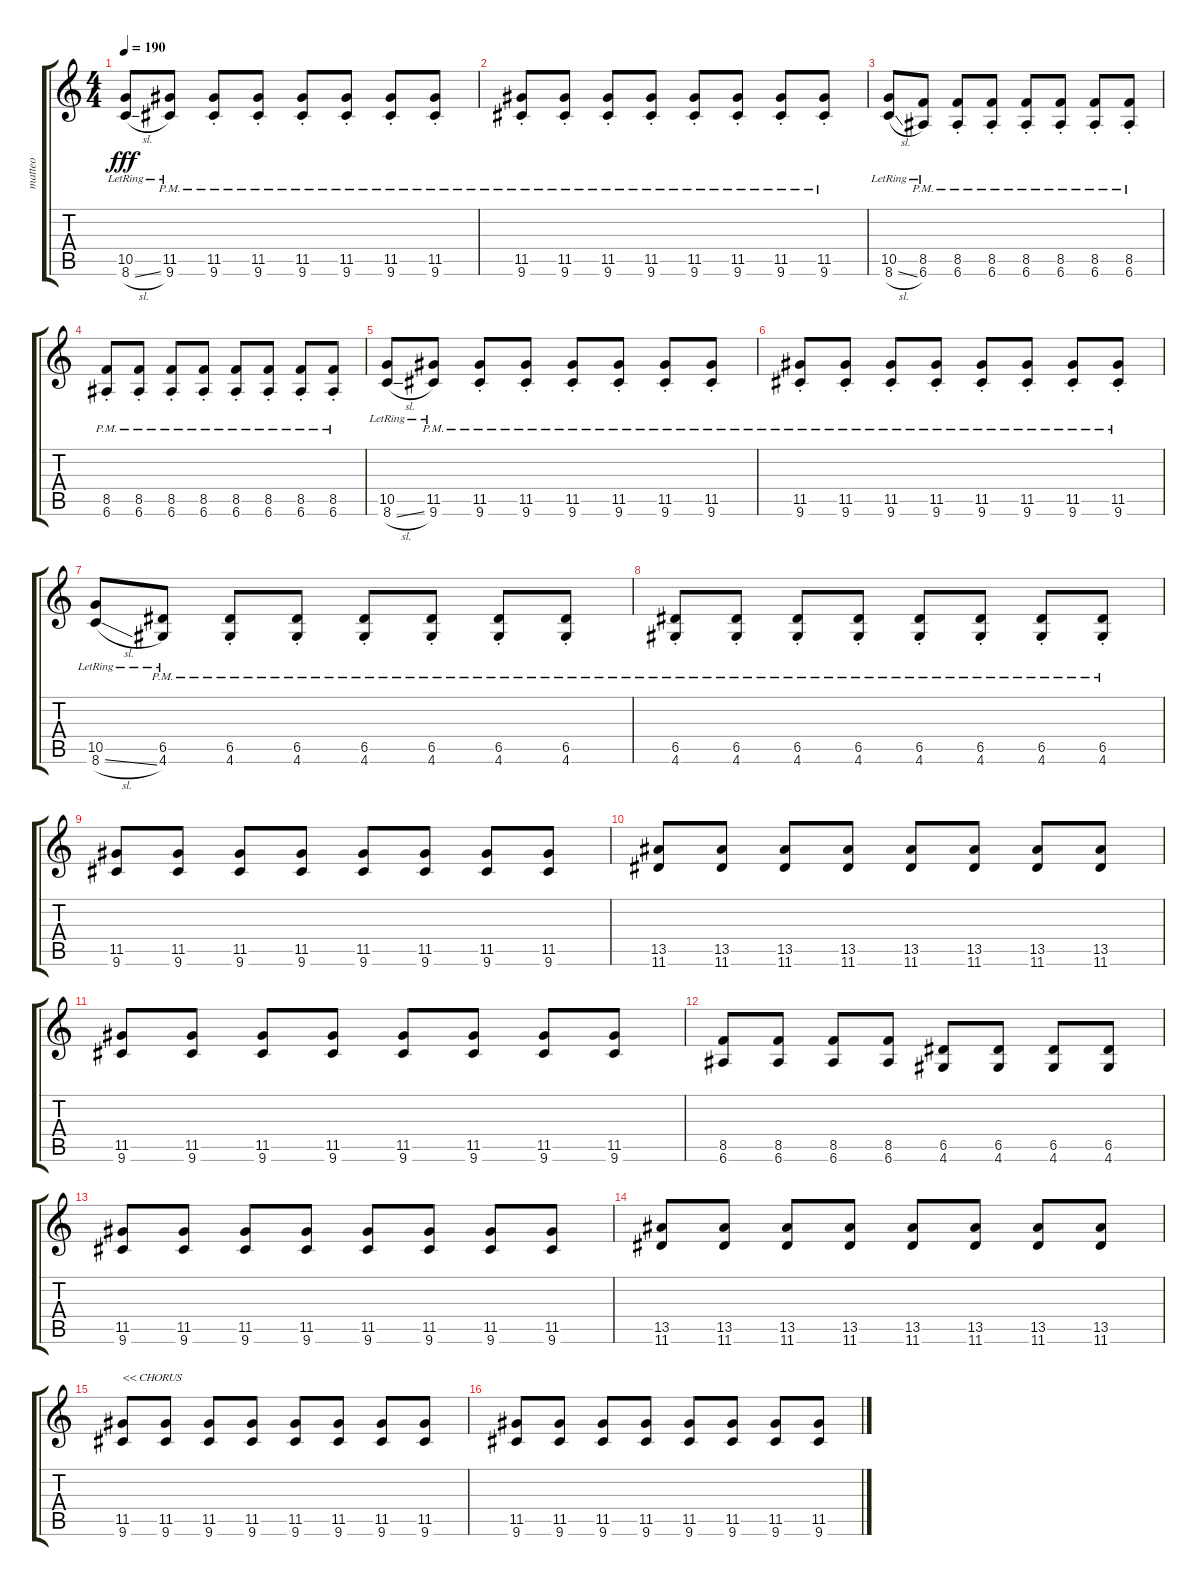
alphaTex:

\track ("matteo" "matteo") {instrument distortionguitar}
\staff {score tabs}
\tuning (E4 B3 G3 D3 A2 E2) {hide}
\ts (4 4)
\tempo 190
\clef g2
\ks c
(10.5{lr} 8.6{sl lr}).8{dy fff} (11.5{pm lr} 9.6{pm lr}).8 (11.5{pm st} 9.6{pm st}).8 (11.5{pm st} 9.6{pm st}).8 (11.5{pm st} 9.6{pm st}).8 (11.5{pm st} 9.6{pm st}).8 (11.5{pm st} 9.6{pm st}).8 (11.5{pm st} 9.6{pm st}).8 |
(11.5{pm st} 9.6{pm st}).8 (11.5{pm st} 9.6{pm st}).8 (11.5{pm st} 9.6{pm st}).8 (11.5{pm st} 9.6{pm st}).8 (11.5{pm st} 9.6{pm st}).8 (11.5{pm st} 9.6{pm st}).8 (11.5{pm st} 9.6{pm st}).8 (11.5{pm st} 9.6{pm st}).8 |
(10.5{lr} 8.6{sl lr}).8 (8.5{pm lr} 6.6{pm lr}).8 (8.5{pm st} 6.6{pm st}).8 (8.5{pm st} 6.6{pm st}).8 (8.5{pm st} 6.6{pm st}).8 (8.5{pm st} 6.6{pm st}).8 (8.5{pm st} 6.6{pm st}).8 (8.5{pm st} 6.6{pm st}).8 |
(8.5{pm st} 6.6{pm st}).8 (8.5{pm st} 6.6{pm st}).8 (8.5{pm st} 6.6{pm st}).8 (8.5{pm st} 6.6{pm st}).8 (8.5{pm st} 6.6{pm st}).8 (8.5{pm st} 6.6{pm st}).8 (8.5{pm st} 6.6{pm st}).8 (8.5{pm st} 6.6{pm st}).8 |
(10.5{lr} 8.6{sl lr}).8 (11.5{pm lr} 9.6{pm lr}).8 (11.5{pm st} 9.6{pm st}).8 (11.5{pm st} 9.6{pm st}).8 (11.5{pm st} 9.6{pm st}).8 (11.5{pm st} 9.6{pm st}).8 (11.5{pm st} 9.6{pm st}).8 (11.5{pm st} 9.6{pm st}).8 |
(11.5{pm st} 9.6{pm st}).8 (11.5{pm st} 9.6{pm st}).8 (11.5{pm st} 9.6{pm st}).8 (11.5{pm st} 9.6{pm st}).8 (11.5{pm st} 9.6{pm st}).8 (11.5{pm st} 9.6{pm st}).8 (11.5{pm st} 9.6{pm st}).8 (11.5{pm st} 9.6{pm st}).8 |
(10.5{lr} 8.6{sl lr}).8 (6.5{pm lr} 4.6{pm lr}).8 (6.5{pm st} 4.6{pm st}).8 (6.5{pm st} 4.6{pm st}).8 (6.5{pm st} 4.6{pm st}).8 (6.5{pm st} 4.6{pm st}).8 (6.5{pm st} 4.6{pm st}).8 (6.5{pm st} 4.6{pm st}).8 |
(6.5{pm st} 4.6{pm st}).8 (6.5{pm st} 4.6{pm st}).8 (6.5{pm st} 4.6{pm st}).8 (6.5{pm st} 4.6{pm st}).8 (6.5{pm st} 4.6{pm st}).8 (6.5{pm st} 4.6{pm st}).8 (6.5{pm st} 4.6{pm st}).8 (6.5{pm st} 4.6{pm st}).8 |
(11.5 9.6).8 (11.5 9.6).8 (11.5 9.6).8 (11.5 9.6).8 (11.5 9.6).8 (11.5 9.6).8 (11.5 9.6).8 (11.5 9.6).8 |
(13.5 11.6).8 (13.5 11.6).8 (13.5 11.6).8 (13.5 11.6).8 (13.5 11.6).8 (13.5 11.6).8 (13.5 11.6).8 (13.5 11.6).8 |
(11.5 9.6).8 (11.5 9.6).8 (11.5 9.6).8 (11.5 9.6).8 (11.5 9.6).8 (11.5 9.6).8 (11.5 9.6).8 (11.5 9.6).8 |
(8.5 6.6).8 (8.5 6.6).8 (8.5 6.6).8 (8.5 6.6).8 (6.5 4.6).8 (6.5 4.6).8 (6.5 4.6).8 (6.5 4.6).8 |
(11.5 9.6).8 (11.5 9.6).8 (11.5 9.6).8 (11.5 9.6).8 (11.5 9.6).8 (11.5 9.6).8 (11.5 9.6).8 (11.5 9.6).8 |
(13.5 11.6).8 (13.5 11.6).8 (13.5 11.6).8 (13.5 11.6).8 (13.5 11.6).8 (13.5 11.6).8 (13.5 11.6).8 (13.5 11.6).8 |
(11.5 9.6).8{txt "<< CHORUS"} (11.5 9.6).8 (11.5 9.6).8 (11.5 9.6).8 (11.5 9.6).8 (11.5 9.6).8 (11.5 9.6).8 (11.5 9.6).8 |
(11.5 9.6).8 (11.5 9.6).8 (11.5 9.6).8 (11.5 9.6).8 (11.5 9.6).8 (11.5 9.6).8 (11.5 9.6).8 (11.5 9.6).8
